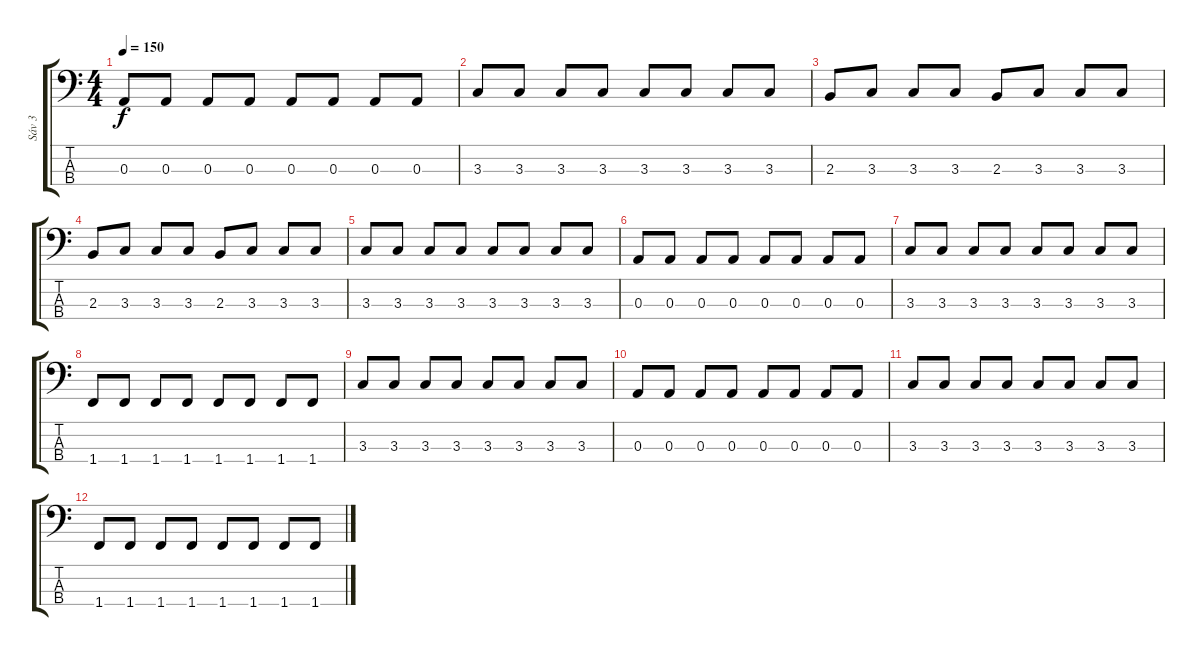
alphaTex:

\track ("Sáv 3" "Sáv 3") {instrument electricbasspick}
\staff {score tabs}
\tuning (G2 D2 A1 E1) {hide}
\ts (4 4)
\tempo 150
\clef f4
\ks c
0.3.8{dy f} 0.3.8 0.3.8 0.3.8 0.3.8 0.3.8 0.3.8 0.3.8 |
3.3.8 3.3.8 3.3.8 3.3.8 3.3.8 3.3.8 3.3.8 3.3.8 |
2.3.8 3.3.8 3.3.8 3.3.8 2.3.8 3.3.8 3.3.8 3.3.8 |
2.3.8 3.3.8 3.3.8 3.3.8 2.3.8 3.3.8 3.3.8 3.3.8 |
3.3.8 3.3.8 3.3.8 3.3.8 3.3.8 3.3.8 3.3.8 3.3.8 |
0.3.8 0.3.8 0.3.8 0.3.8 0.3.8 0.3.8 0.3.8 0.3.8 |
3.3.8 3.3.8 3.3.8 3.3.8 3.3.8 3.3.8 3.3.8 3.3.8 |
1.4.8 1.4.8 1.4.8 1.4.8 1.4.8 1.4.8 1.4.8 1.4.8 |
3.3.8 3.3.8 3.3.8 3.3.8 3.3.8 3.3.8 3.3.8 3.3.8 |
0.3.8 0.3.8 0.3.8 0.3.8 0.3.8 0.3.8 0.3.8 0.3.8 |
3.3.8 3.3.8 3.3.8 3.3.8 3.3.8 3.3.8 3.3.8 3.3.8 |
1.4.8 1.4.8 1.4.8 1.4.8 1.4.8 1.4.8 1.4.8 1.4.8
